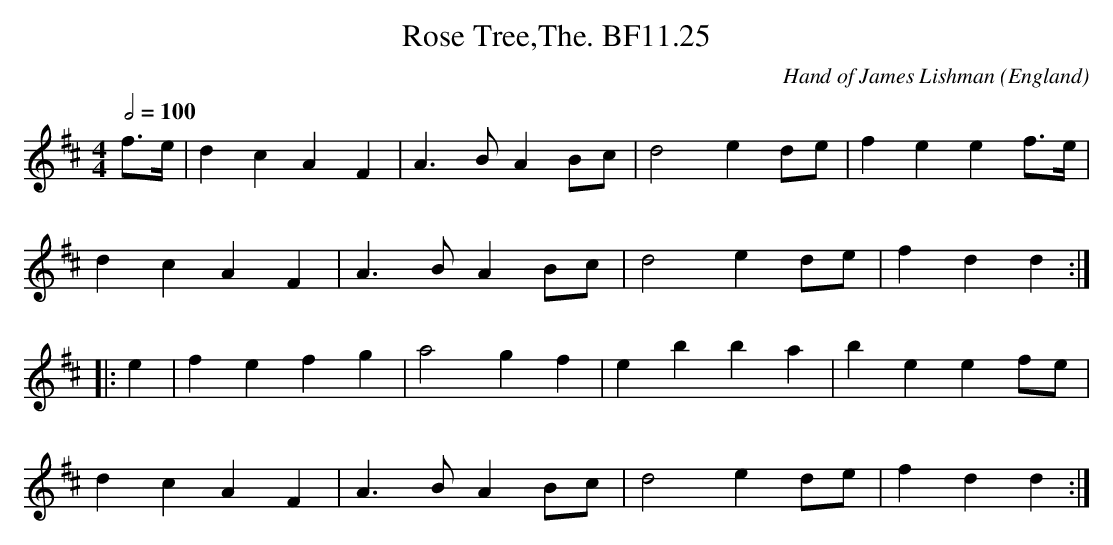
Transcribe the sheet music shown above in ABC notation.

X:1
T:Rose Tree,The. BF11.25
C:Hand of James Lishman
L:1/8
M:4/4
O:England
Q:1/2=100
K:D
f>e|d2c2A2F2|A3BA2Bc|d4e2de|f2e2e2f>e|!
d2c2A2F2|A3BA2Bc|d4e2de|f2d2d2:|!
|:e2|f2e2f2g2|a4g2f2|e2b2b2a2|b2e2e2fe|!
d2c2A2F2|A3BA2Bc|d4e2de|f2d2d2:|
